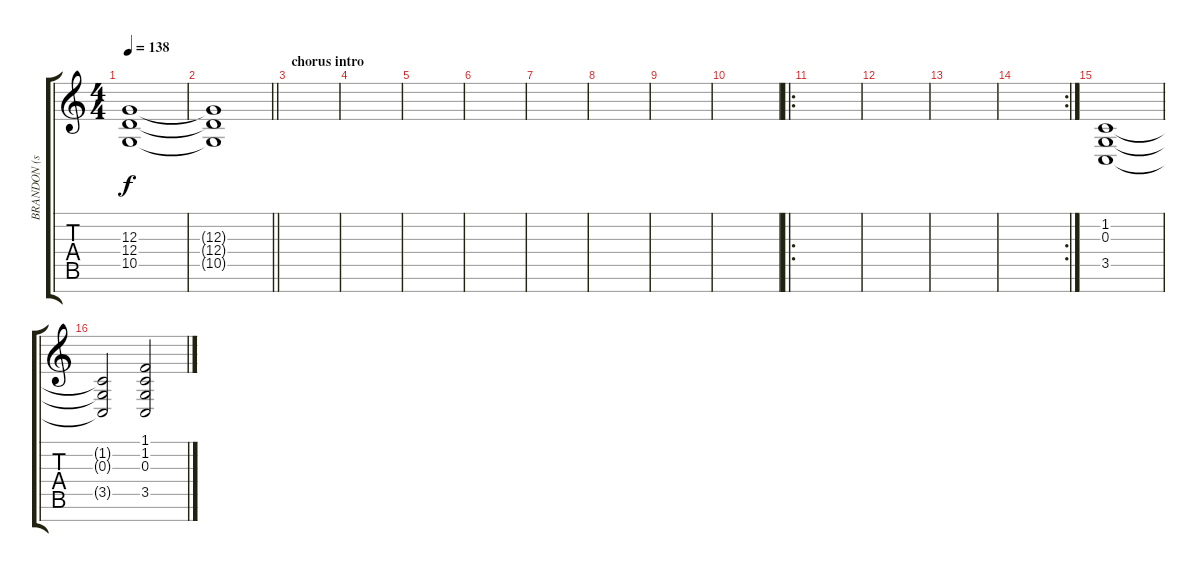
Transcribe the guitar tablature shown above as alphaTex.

\track ("BRANDON (synth)" "BRANDON (s") {instrument stringensemble1}
\staff {score tabs}
\tuning (E4 B3 G3 D3 A2 E2 B1) {hide}
\ts (4 4)
\tempo 138
\clef g2
\ks c
(12.3 12.4 10.5).1{dy f} |
\barLineRight lightlight
(12.3{t} 12.4{t} 10.5{t}).1 |
\section ("" "chorus intro")
|
|
|
|
|
|
|
|
\ro
|
|
|
\rc 2
|
(1.2 0.3 3.5).1 |
(1.2{t} 0.3{t} 3.5{t}).2 (1.1 1.2 0.3 3.5).2
